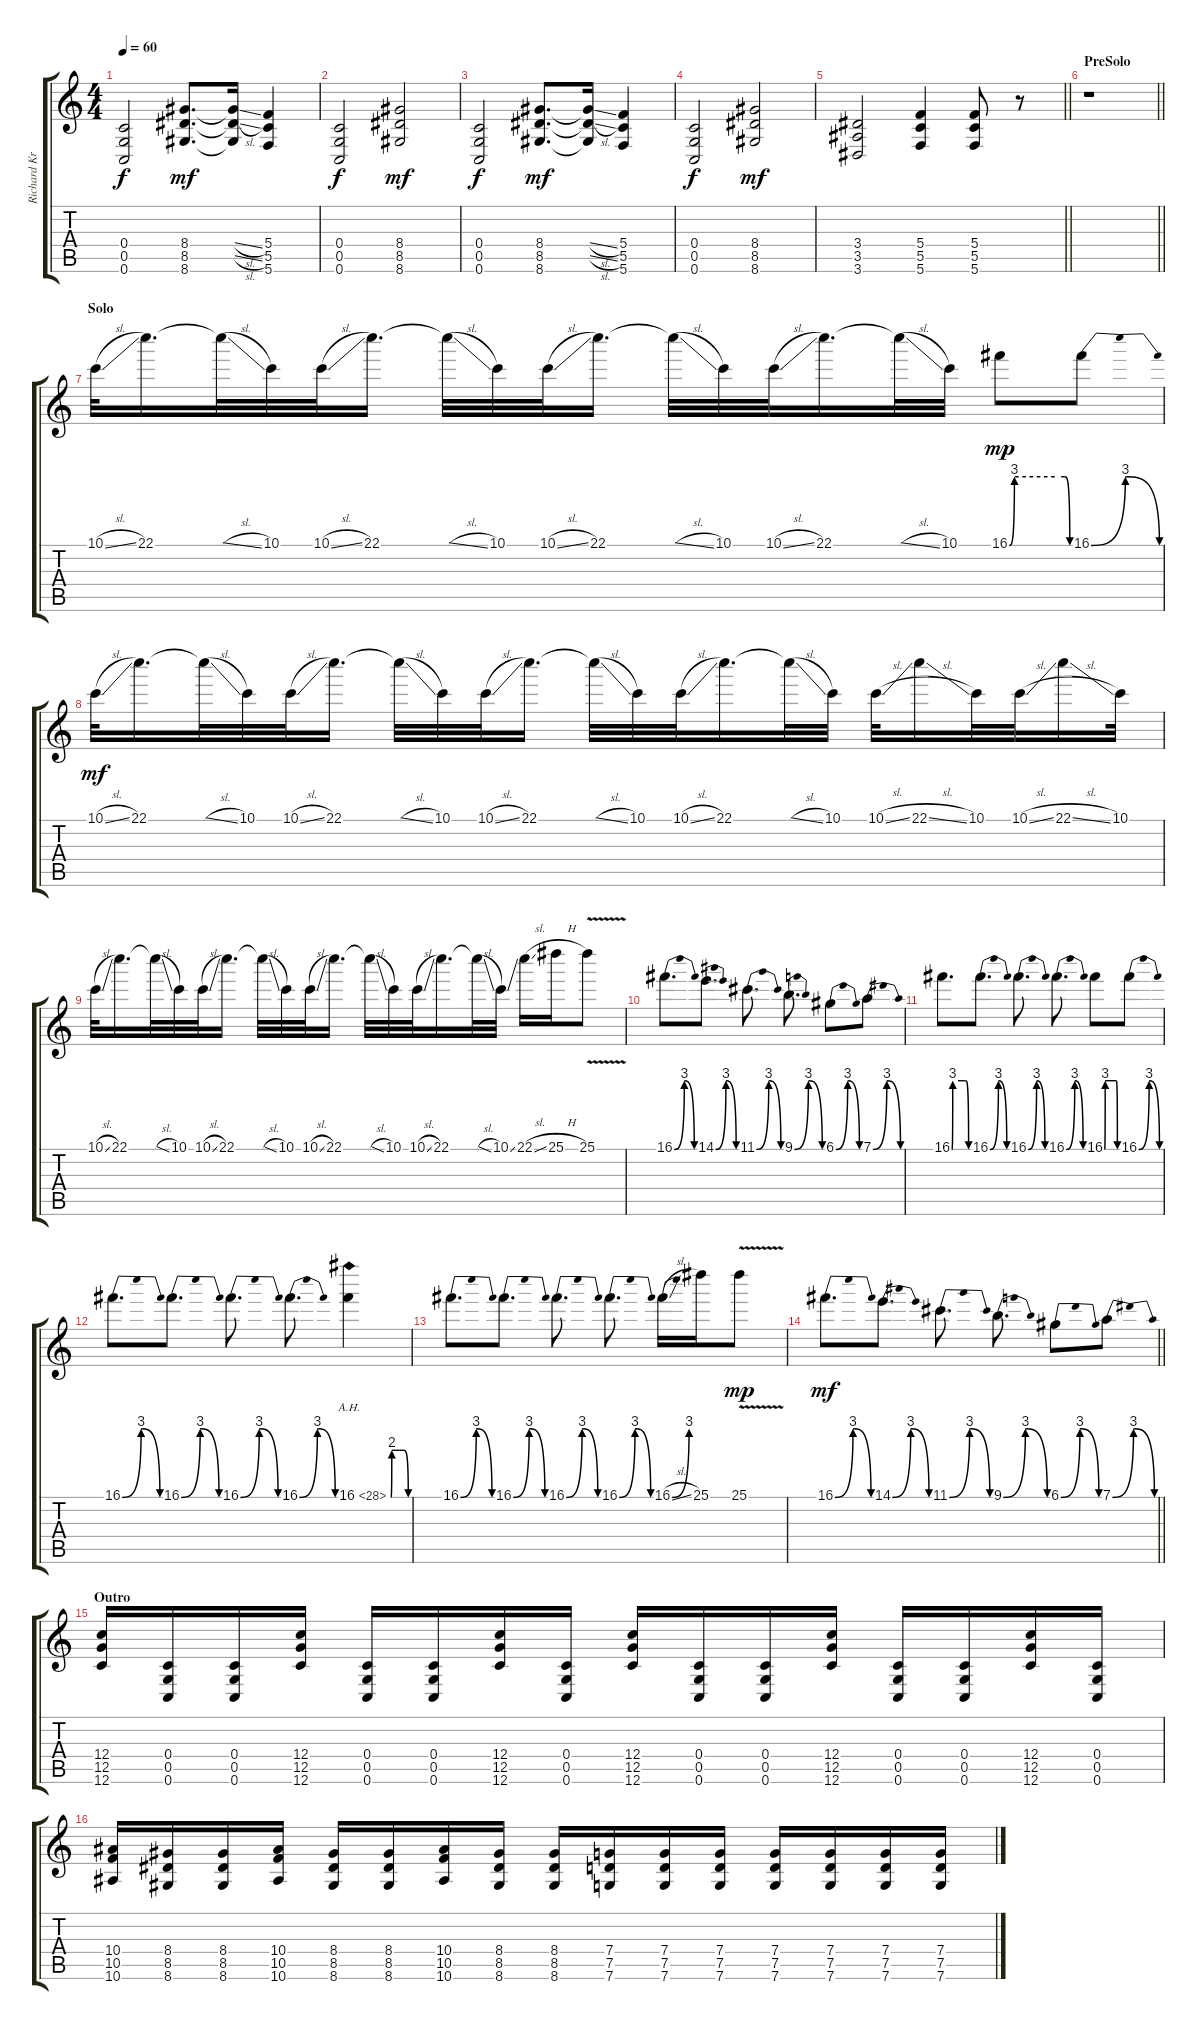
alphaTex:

\track ("Richard Kruspe" "Richard Kr") {instrument distortionguitar}
\staff {score tabs}
\tuning (D4 A3 F3 C3 G2 C2) {hide}
\ts (4 4)
\tempo 60
\clef g2
\ks c
(0.4 0.5 0.6).2{dy f} (8.4 8.5 8.6).8{d dy mf} (8.4{sl t} 8.5{sl t} 8.6{t}).16 (5.4 5.5 5.6).4 |
(0.4 0.5 0.6).2{dy f} (8.4 8.5 8.6).2{dy mf} |
(0.4 0.5 0.6).2{dy f} (8.4 8.5 8.6).8{d dy mf} (8.4{sl t} 8.5{sl t} 8.6{t}).16 (5.4 5.5 5.6).4 |
(0.4 0.5 0.6).2{dy f} (8.4 8.5 8.6).2{dy mf} |
\barLineRight lightlight
(3.4 3.5 3.6).2 (5.4 5.5 5.6).4 (5.4 5.5 5.6).8 r.8 |
\section ("" "PreSolo")
\barLineRight lightlight
r.1 |
\section ("" "Solo")
10.1{sl}.32 22.1.16{d} 22.1{sl t}.32 10.1.32 10.1{sl}.32 22.1.16{d} 22.1{sl t}.32 10.1.32 10.1{sl}.32 22.1.16{d} 22.1{sl t}.32 10.1.32 10.1{sl}.32 22.1.16{d} 22.1{sl t}.32 10.1.32 16.1{be (custom 0 0 5 12 45 12 55 12 60 0)}.8{dy mp} 16.1{be (bendrelease 0 0 3 12 58 12 60 0)}.8 |
10.1{sl}.32{dy mf} 22.1.16{d} 22.1{sl t}.32 10.1.32 10.1{sl}.32 22.1.16{d} 22.1{sl t}.32 10.1.32 10.1{sl}.32 22.1.16{d} 22.1{sl t}.32 10.1.32 10.1{sl}.32 22.1.16{d} 22.1{sl t}.32 10.1.32 10.1{sl}.32 22.1{sl}.16 10.1.32 10.1{sl}.32 22.1{sl}.16 10.1.32 |
10.1{sl}.32 22.1.16{d} 22.1{sl t}.32 10.1.32 10.1{sl}.32 22.1.16{d} 22.1{sl t}.32 10.1.32 10.1{sl}.32 22.1.16{d} 22.1{sl t}.32 10.1.32 10.1{sl}.32 22.1.16{d} 22.1{sl t}.32 10.1{ss}.32 22.1{sl}.16 25.1{h}.16 25.1{v}.8 |
16.1{be (bendrelease 0 0 3 12 55 12 60 0)}.8{d} 14.1{be (bendrelease 0 0 3 12 55 12 60 0)}.8{d} 11.1{be (bendrelease 0 0 3 12 55 12 60 0)}.8{d} 9.1{be (bendrelease 0 0 3 12 55 12 60 0)}.8{d} 6.1{be (bendrelease 0 0 3 12 55 12 60 0)}.8 7.1{be (bendrelease 0 0 3 12 55 12 60 0)}.8 |
16.1{be (custom 0 0 3 12 35 12 45 12 50 12 60 0)}.8{d} 16.1{be (bendrelease 0 0 3 12 58 12 60 0)}.8{d} 16.1{be (bendrelease 0 0 3 12 58 12 60 0)}.8{d} 16.1{be (bendrelease 0 0 3 12 58 12 60 0)}.8{d} 16.1{be (custom 0 0 3 12 30 12 55 12 60 0)}.8 16.1{be (bendrelease 0 0 3 12 58 12 60 0)}.8 |
16.1{be (bendrelease 0 0 3 12 58 12 60 0)}.8{d} 16.1{be (bendrelease 0 0 3 12 58 12 60 0)}.8{d} 16.1{be (bendrelease 0 0 3 12 58 12 60 0)}.8{d} 16.1{be (bendrelease 0 0 3 12 58 12 60 0)}.8{d} 16.1{be (custom 0 0 3 8 15 8 30 8 45 8 60 0) ah 12}.4 |
16.1{be (bendrelease 0 0 3 12 58 12 60 0)}.8{d} 16.1{be (bendrelease 0 0 3 12 58 12 60 0)}.8{d} 16.1{be (bendrelease 0 0 3 12 58 12 60 0)}.8{d} 16.1{be (bendrelease 0 0 3 12 58 12 60 0)}.8{d} 16.1{be (bend 0 0 60 12) sl}.16 25.1.16 25.1{v}.8{dy mp} |
\barLineRight lightlight
16.1{be (bendrelease 0 0 3 12 55 12 60 0)}.8{d dy mf} 14.1{be (bendrelease 0 0 3 12 55 12 60 0)}.8{d} 11.1{be (bendrelease 0 0 3 12 55 12 60 0)}.8{d} 9.1{be (bendrelease 0 0 3 12 55 12 60 0)}.8{d} 6.1{be (bendrelease 0 0 3 12 55 12 60 0)}.8 7.1{be (bendrelease 0 0 3 12 55 12 60 0)}.8 |
\section ("" "Outro")
(12.4 12.5 12.6).16 (0.4 0.5 0.6).16 (0.4 0.5 0.6).16 (12.4 12.5 12.6).16 (0.4 0.5 0.6).16 (0.4 0.5 0.6).16 (12.4 12.5 12.6).16 (0.4 0.5 0.6).16 (12.4 12.5 12.6).16 (0.4 0.5 0.6).16 (0.4 0.5 0.6).16 (12.4 12.5 12.6).16 (0.4 0.5 0.6).16 (0.4 0.5 0.6).16 (12.4 12.5 12.6).16 (0.4 0.5 0.6).16 |
(10.4 10.5 10.6).16 (8.4 8.5 8.6).16 (8.4 8.5 8.6).16 (10.4 10.5 10.6).16 (8.4 8.5 8.6).16 (8.4 8.5 8.6).16 (10.4 10.5 10.6).16 (8.4 8.5 8.6).16 (8.4 8.5 8.6).16 (7.4 7.5 7.6).16 (7.4 7.5 7.6).16 (7.4 7.5 7.6).16 (7.4 7.5 7.6).16 (7.4 7.5 7.6).16 (7.4 7.5 7.6).16 (7.4 7.5 7.6).16
